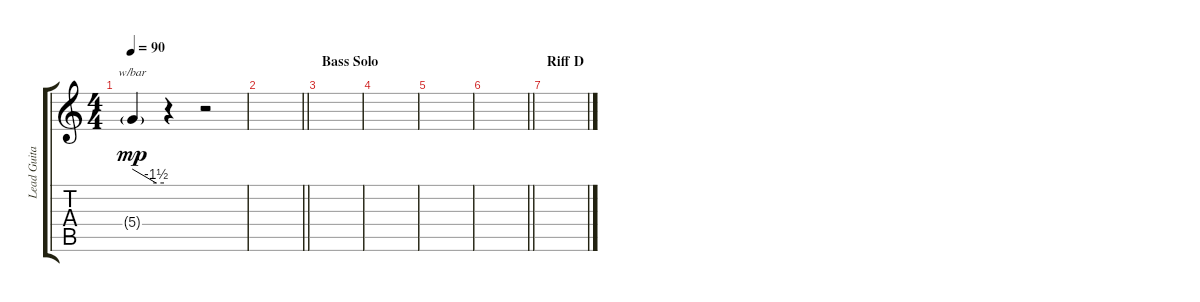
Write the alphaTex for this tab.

\track ("Lead Guitar" "Lead Guita") {instrument distortionguitar}
\staff {score tabs}
\tuning (E4 B3 G3 D3 A2 E2) {hide}
\ts (4 4)
\tempo 90
\clef g2
\ks c
5.4{g}.4{tbe (custom default 0 0 45 -6 60 -6) dy mp} r.4 r.2 |
\barLineRight lightlight
|
\section ("" "Bass Solo")
|
|
|
\barLineRight lightlight
|
\section ("" "Riff D")
